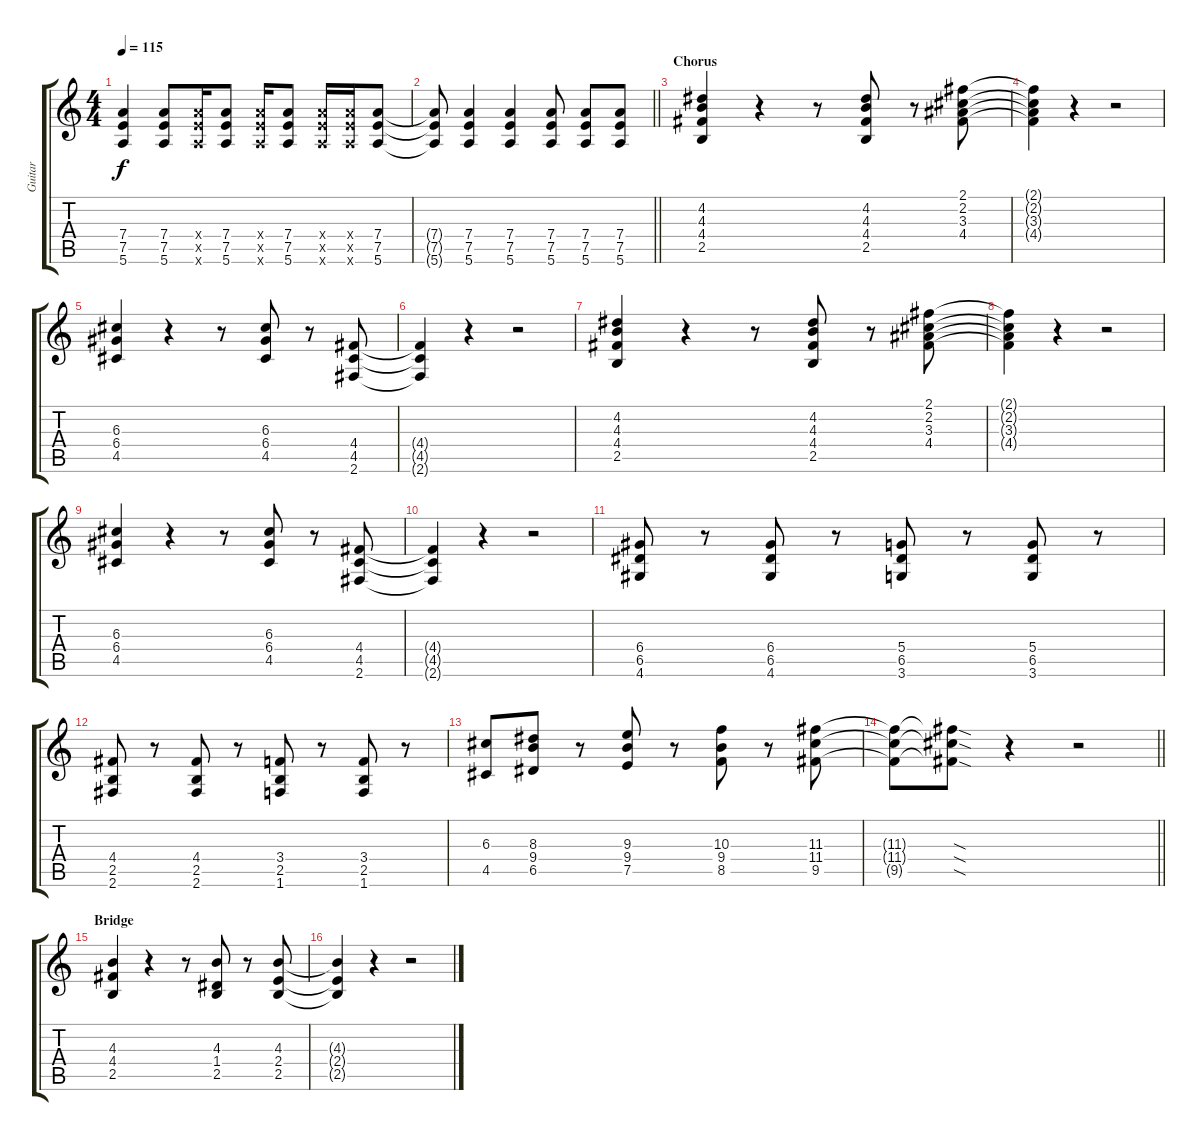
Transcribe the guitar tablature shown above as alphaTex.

\track ("Guitar" "Guitar") {instrument distortionguitar}
\staff {score tabs}
\tuning (E4 B3 G3 D3 A2 E2) {hide}
\ts (4 4)
\tempo 115
\clef g2
\ks c
(7.4 7.5 5.6).4{dy f} (7.4 7.5 5.6).8 (7.4{x} 7.5{x} 5.6{x}).16 (7.4 7.5 5.6).8 (7.4{x} 7.5{x} 5.6{x}).16 (7.4 7.5 5.6).8 (7.4{x} 7.5{x} 5.6{x}).16 (7.4{x} 7.5{x} 5.6{x}).16 (7.4 7.5 5.6).8 |
\barLineRight lightlight
(7.4{t} 7.5{t} 5.6{t}).8 (7.4 7.5 5.6).4 (7.4 7.5 5.6).4 (7.4 7.5 5.6).8 (7.4 7.5 5.6).8 (7.4 7.5 5.6).8 |
\section ("" "Chorus")
(4.2 4.3 4.4 2.5).4{volume 13 instrument distortionguitar} r.4 r.8 (4.2 4.3 4.4 2.5).8 r.8 (2.1 2.2 3.3 4.4).8 |
(2.1{t} 2.2{t} 3.3{t} 4.4{t}).4 r.4 r.2 |
(6.3 6.4 4.5).4 r.4 r.8 (6.3 6.4 4.5).8 r.8 (4.4 4.5 2.6).8 |
(4.4{t} 4.5{t} 2.6{t}).4 r.4 r.2 |
(4.2 4.3 4.4 2.5).4 r.4 r.8 (4.2 4.3 4.4 2.5).8 r.8 (2.1 2.2 3.3 4.4).8 |
(2.1{t} 2.2{t} 3.3{t} 4.4{t}).4 r.4 r.2 |
(6.3 6.4 4.5).4 r.4 r.8 (6.3 6.4 4.5).8 r.8 (4.4 4.5 2.6).8 |
(4.4{t} 4.5{t} 2.6{t}).4 r.4 r.2 |
(6.4 6.5 4.6).8 r.8 (6.4 6.5 4.6).8 r.8 (5.4 6.5 3.6).8 r.8 (5.4 6.5 3.6).8 r.8 |
(4.4 2.5 2.6).8 r.8 (4.4 2.5 2.6).8 r.8 (3.4 2.5 1.6).8 r.8 (3.4 2.5 1.6).8 r.8 |
(6.3 4.5).8 (8.3 9.4 6.5).8 r.8 (9.3 9.4 7.5).8 r.8 (10.3 9.4 8.5).8 r.8 (11.3 11.4 9.5).8 |
\barLineRight lightlight
(11.3{t} 11.4{t} 9.5{t}).8 (11.3{sod t} 11.4{sod t} 9.5{sod t}).8 r.4 r.2 |
\section ("" "Bridge")
(4.3 4.4 2.5).4 r.4 r.8 (4.3 1.4 2.5).8 r.8 (4.3 2.4 2.5).8 |
(4.3{t} 2.4{t} 2.5{t}).4 r.4 r.2
